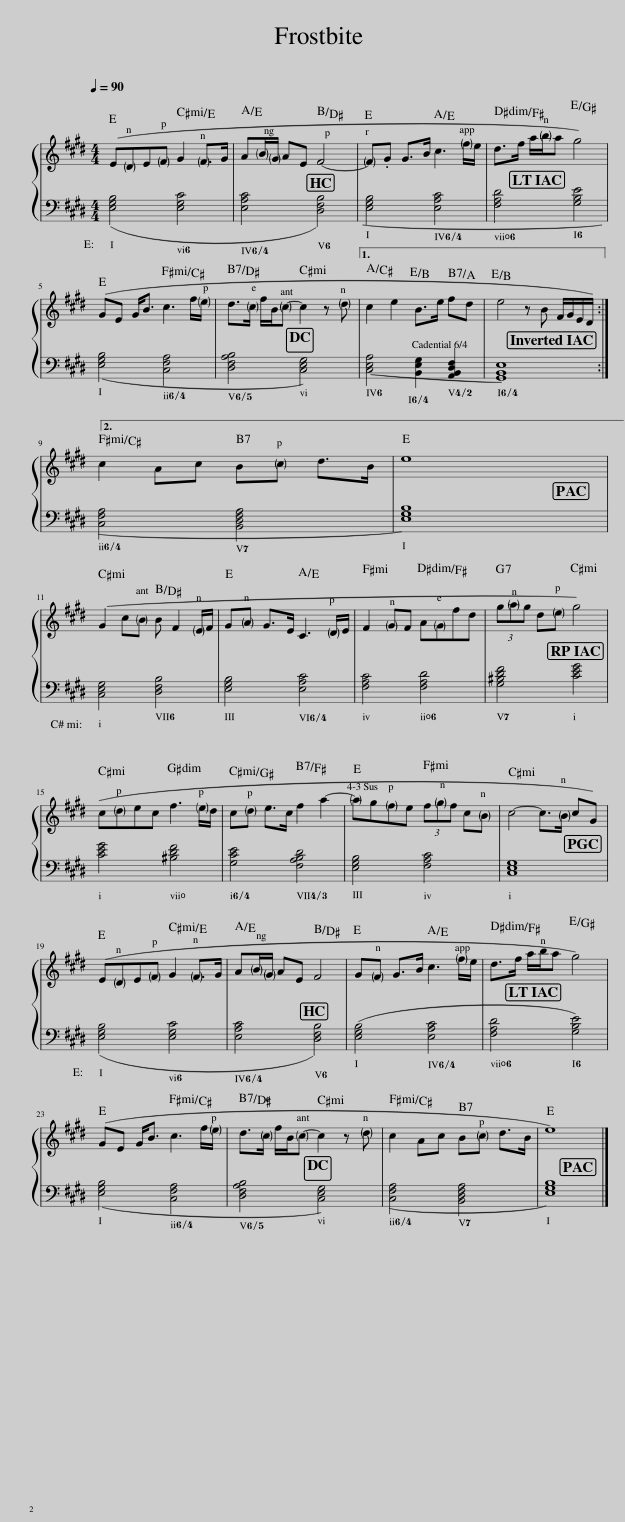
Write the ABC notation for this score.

X:1
%%score { 1 | 2 }
L:1/8
Q:1/4=90
M:4/4
I:linebreak $
K:E
V:1 treble
V:2 bass
V:1
 (EDEF G2 F>G | AB/G/ AE F4- | F.G G>B c3 f/e/ | d>f a/b/a g4) |$ (GE G<B c3 f/e/ | %5
 d>c f/B/c- c2 z d |1 c2 e2 B>e fd | e4 z B F/G/E/D/) :|2$ c2 Ac Bc d>B | e8 ||$ %10
 (G2 cB B F2 E/F/ | GA G>E C3 D/E/ | F2 GF AGfd | (3gag de g4) |$ (cdec f3 e/d/ | %15
 cd e>c f2 a2- | agfe (3fgf cB | c4- c>B cG) |$ (EDEF G2 F>G | AB/G/ AE F4 | %20
 GF G>B c3 f/e/ | d>f a/b/a g4) |$ (GE G<B c3 f/e/ | d>c f/B/c- c2 z d | c2 Ac Bc d>B | %25
 e8) |] %26
V:2
 ([E,G,B,]4 [E,G,C]4 | [E,A,C]4 [D,F,B,]4) | ([E,G,B,]4 [E,A,C]4 | [F,A,D]4 [G,B,E]4) |$ ([E,G,B,]4 [C,F,A,]4 | %5
 [D,F,A,B,]4 [C,E,G,]4) |1 ([C,E,A,]4 [B,,E,G,]2 [A,,B,,D,F,]2 | [G,,B,,E,]8) :|2$ ([C,F,A,]4 [B,,D,F,A,]4 | [E,G,B,]8) ||$ %10
 [C,E,G,]4 [D,F,B,]4 | [E,G,B,]4 [E,A,C]4 | [F,A,C]4 [F,A,D]4 | [G,^B,DF]4 [CEG]4 |$ [CEG]4 [^B,DF]4 | %15
 [G,CE]4 [F,A,B,D]4 | [E,G,B,]4 [F,A,C]4 | [C,E,G,]8 |$ ([E,G,B,]4 [E,G,C]4 | [E,A,C]4 [D,F,B,]4) | %20
 ([E,G,B,]4 [E,A,C]4 | [F,A,D]4 [G,B,E]4) |$ ([E,G,B,]4 [C,F,A,]4 | [D,F,A,B,]4 [C,E,G,]4) | ([C,F,A,]4 [B,,D,F,A,]4 | %25
 [E,G,B,]8) |] %26
